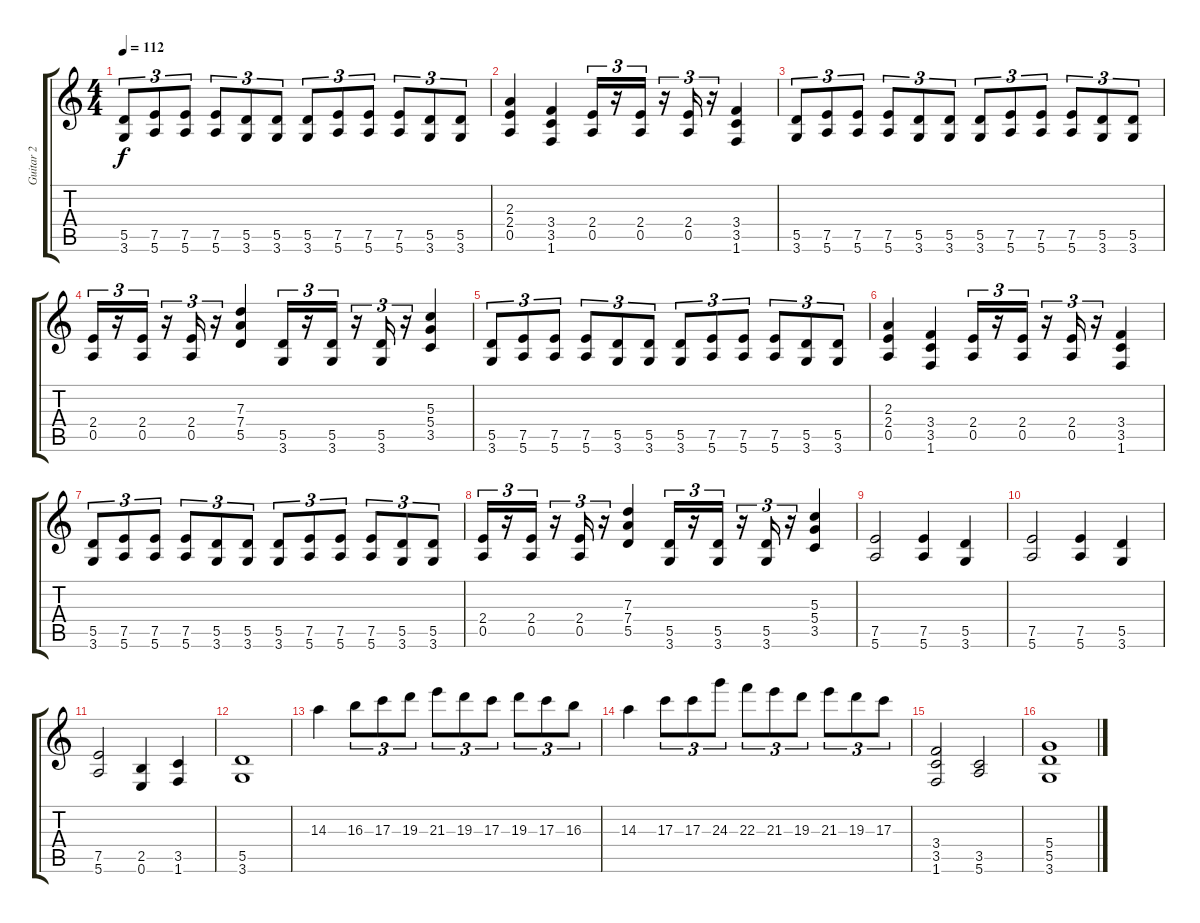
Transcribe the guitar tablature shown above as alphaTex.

\track ("Guitar 2" "Guitar 2") {instrument distortionguitar}
\staff {score tabs}
\tuning (E4 B3 G3 D3 A2 E2) {hide}
\ts (4 4)
\tempo 112
\clef g2
\ks c
(5.5 3.6).8{tu (3 2) dy f} (7.5 5.6).8{tu (3 2)} (7.5 5.6).8{tu (3 2)} (7.5 5.6).8{tu (3 2)} (5.5 3.6).8{tu (3 2)} (5.5 3.6).8{tu (3 2)} (5.5 3.6).8{tu (3 2)} (7.5 5.6).8{tu (3 2)} (7.5 5.6).8{tu (3 2)} (7.5 5.6).8{tu (3 2)} (5.5 3.6).8{tu (3 2)} (5.5 3.6).8{tu (3 2)} |
(2.3 2.4 0.5).4 (3.4 3.5 1.6).4 (2.4 0.5).16{tu (3 2)} r.16{tu (3 2)} (2.4 0.5).16{tu (3 2)} r.16{tu (3 2)} (2.4 0.5).16{tu (3 2)} r.16{tu (3 2)} (3.4 3.5 1.6).4 |
(5.5 3.6).8{tu (3 2)} (7.5 5.6).8{tu (3 2)} (7.5 5.6).8{tu (3 2)} (7.5 5.6).8{tu (3 2)} (5.5 3.6).8{tu (3 2)} (5.5 3.6).8{tu (3 2)} (5.5 3.6).8{tu (3 2)} (7.5 5.6).8{tu (3 2)} (7.5 5.6).8{tu (3 2)} (7.5 5.6).8{tu (3 2)} (5.5 3.6).8{tu (3 2)} (5.5 3.6).8{tu (3 2)} |
(2.4 0.5).16{tu (3 2)} r.16{tu (3 2)} (2.4 0.5).16{tu (3 2)} r.16{tu (3 2)} (2.4 0.5).16{tu (3 2)} r.16{tu (3 2)} (7.3 7.4 5.5).4 (5.5 3.6).16{tu (3 2)} r.16{tu (3 2)} (5.5 3.6).16{tu (3 2)} r.16{tu (3 2)} (5.5 3.6).16{tu (3 2)} r.16{tu (3 2)} (5.3 5.4 3.5).4 |
(5.5 3.6).8{tu (3 2)} (7.5 5.6).8{tu (3 2)} (7.5 5.6).8{tu (3 2)} (7.5 5.6).8{tu (3 2)} (5.5 3.6).8{tu (3 2)} (5.5 3.6).8{tu (3 2)} (5.5 3.6).8{tu (3 2)} (7.5 5.6).8{tu (3 2)} (7.5 5.6).8{tu (3 2)} (7.5 5.6).8{tu (3 2)} (5.5 3.6).8{tu (3 2)} (5.5 3.6).8{tu (3 2)} |
(2.3 2.4 0.5).4 (3.4 3.5 1.6).4 (2.4 0.5).16{tu (3 2)} r.16{tu (3 2)} (2.4 0.5).16{tu (3 2)} r.16{tu (3 2)} (2.4 0.5).16{tu (3 2)} r.16{tu (3 2)} (3.4 3.5 1.6).4 |
(5.5 3.6).8{tu (3 2)} (7.5 5.6).8{tu (3 2)} (7.5 5.6).8{tu (3 2)} (7.5 5.6).8{tu (3 2)} (5.5 3.6).8{tu (3 2)} (5.5 3.6).8{tu (3 2)} (5.5 3.6).8{tu (3 2)} (7.5 5.6).8{tu (3 2)} (7.5 5.6).8{tu (3 2)} (7.5 5.6).8{tu (3 2)} (5.5 3.6).8{tu (3 2)} (5.5 3.6).8{tu (3 2)} |
(2.4 0.5).16{tu (3 2)} r.16{tu (3 2)} (2.4 0.5).16{tu (3 2)} r.16{tu (3 2)} (2.4 0.5).16{tu (3 2)} r.16{tu (3 2)} (7.3 7.4 5.5).4 (5.5 3.6).16{tu (3 2)} r.16{tu (3 2)} (5.5 3.6).16{tu (3 2)} r.16{tu (3 2)} (5.5 3.6).16{tu (3 2)} r.16{tu (3 2)} (5.3 5.4 3.5).4 |
(7.5 5.6).2 (7.5 5.6).4 (5.5 3.6).4 |
(7.5 5.6).2 (7.5 5.6).4 (5.5 3.6).4 |
(7.5 5.6).2 (2.5 0.6).4 (3.5 1.6).4 |
(5.5 3.6).1 |
14.3.4 16.3.8{tu (3 2)} 17.3.8{tu (3 2)} 19.3.8{tu (3 2)} 21.3.8{tu (3 2)} 19.3.8{tu (3 2)} 17.3.8{tu (3 2)} 19.3.8{tu (3 2)} 17.3.8{tu (3 2)} 16.3.8{tu (3 2)} |
14.3.4 17.3.8{tu (3 2)} 17.3.8{tu (3 2)} 24.3.8{tu (3 2)} 22.3.8{tu (3 2)} 21.3.8{tu (3 2)} 19.3.8{tu (3 2)} 21.3.8{tu (3 2)} 19.3.8{tu (3 2)} 17.3.8{tu (3 2)} |
(3.4 3.5 1.6).2 (3.5 5.6).2 |
(5.4 5.5 3.6).1
